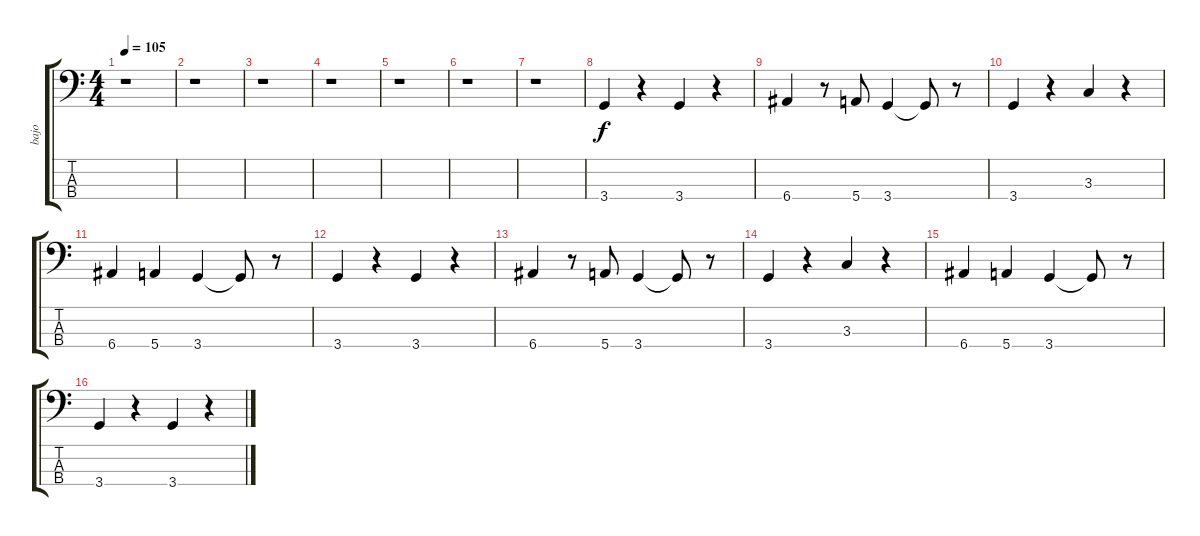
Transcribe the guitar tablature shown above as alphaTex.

\track ("bajo" "bajo") {instrument electricbassfinger}
\staff {score tabs}
\tuning (G2 D2 A1 E1) {hide}
\ts (4 4)
\tempo 105
\clef f4
\ks c
r.1{dy f instrument electricbassfinger} |
r.1 |
r.1 |
r.1 |
r.1 |
r.1 |
r.1 |
3.4.4 r.4 3.4.4 r.4 |
6.4.4 r.8 5.4.8 3.4.4 3.4{t}.8 r.8 |
3.4.4 r.4 3.3.4 r.4 |
6.4.4 5.4.4 3.4.4 3.4{t}.8 r.8 |
3.4.4 r.4 3.4.4 r.4 |
6.4.4 r.8 5.4.8 3.4.4 3.4{t}.8 r.8 |
3.4.4 r.4 3.3.4 r.4 |
6.4.4 5.4.4 3.4.4 3.4{t}.8 r.8 |
3.4.4 r.4 3.4.4 r.4
